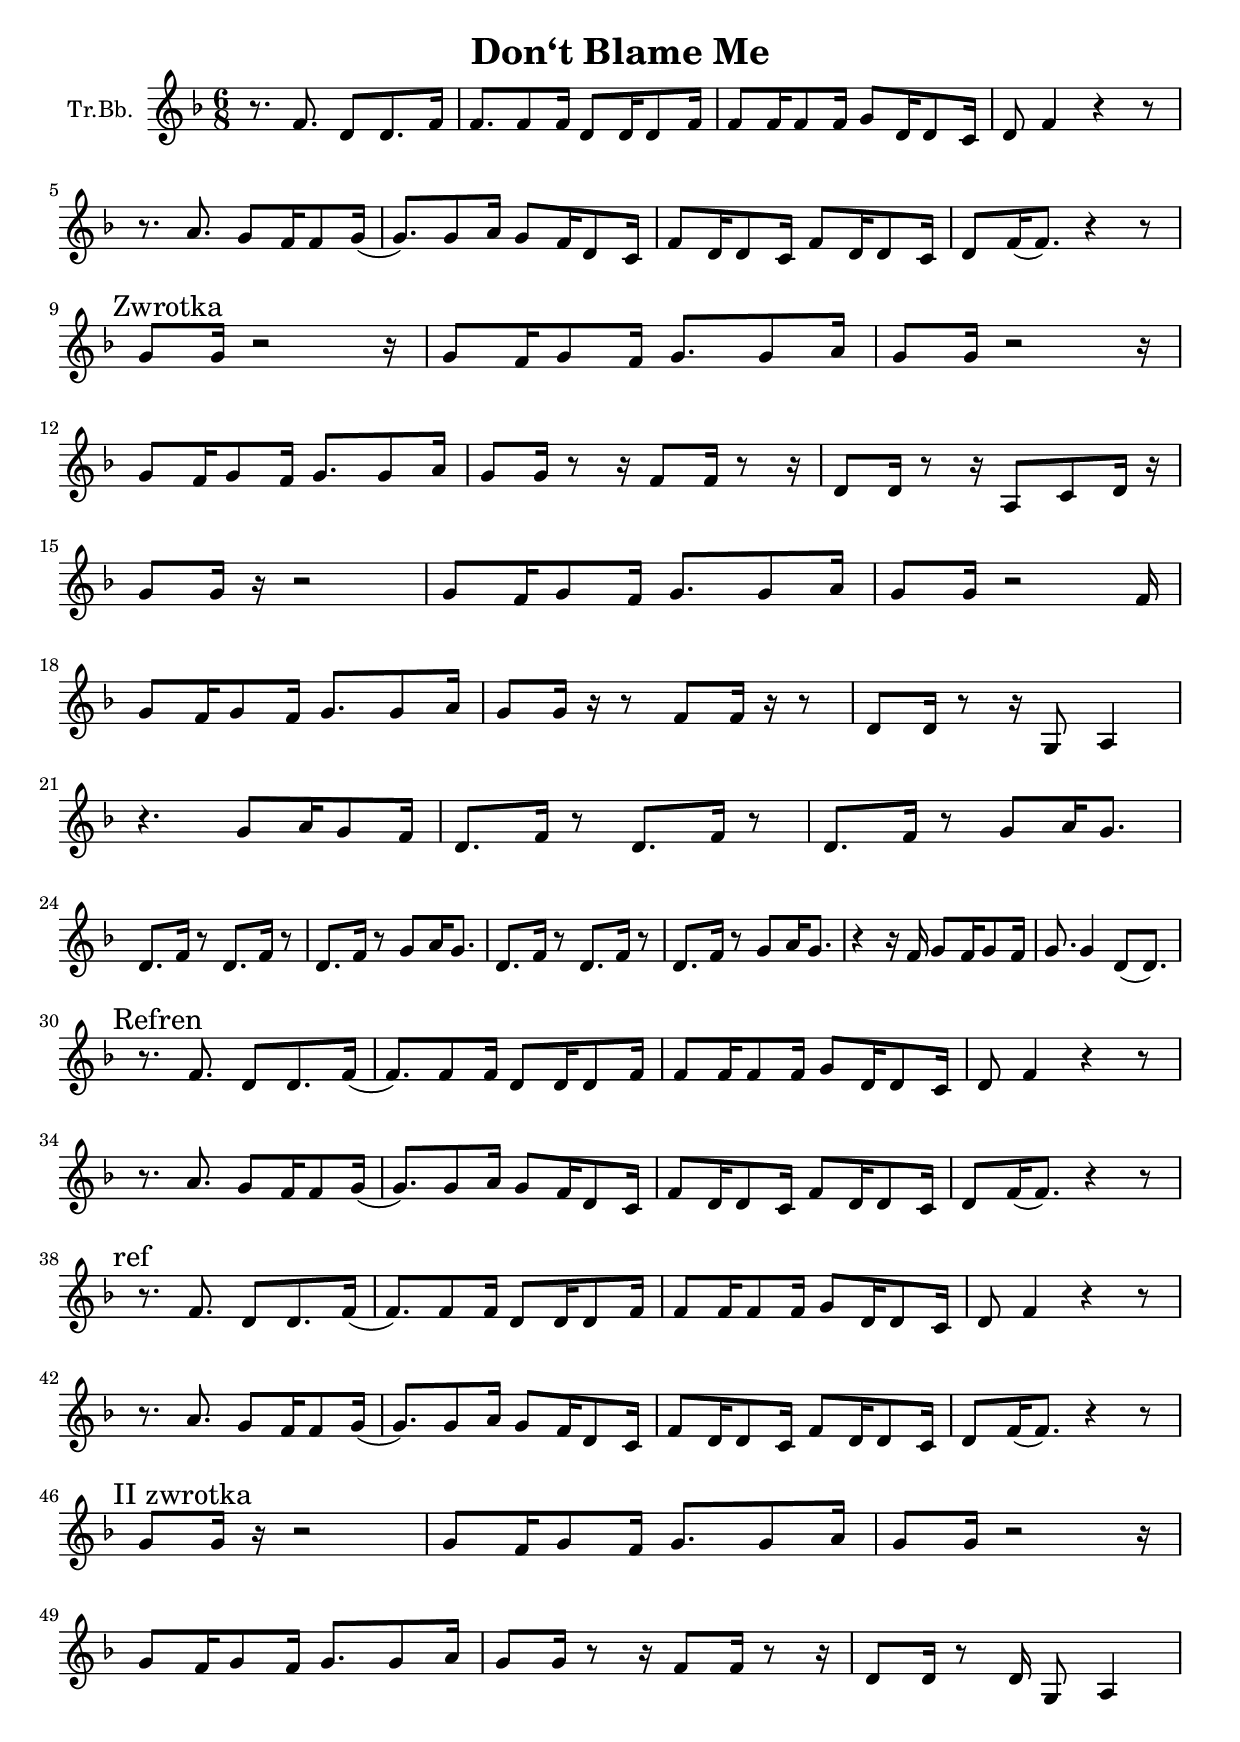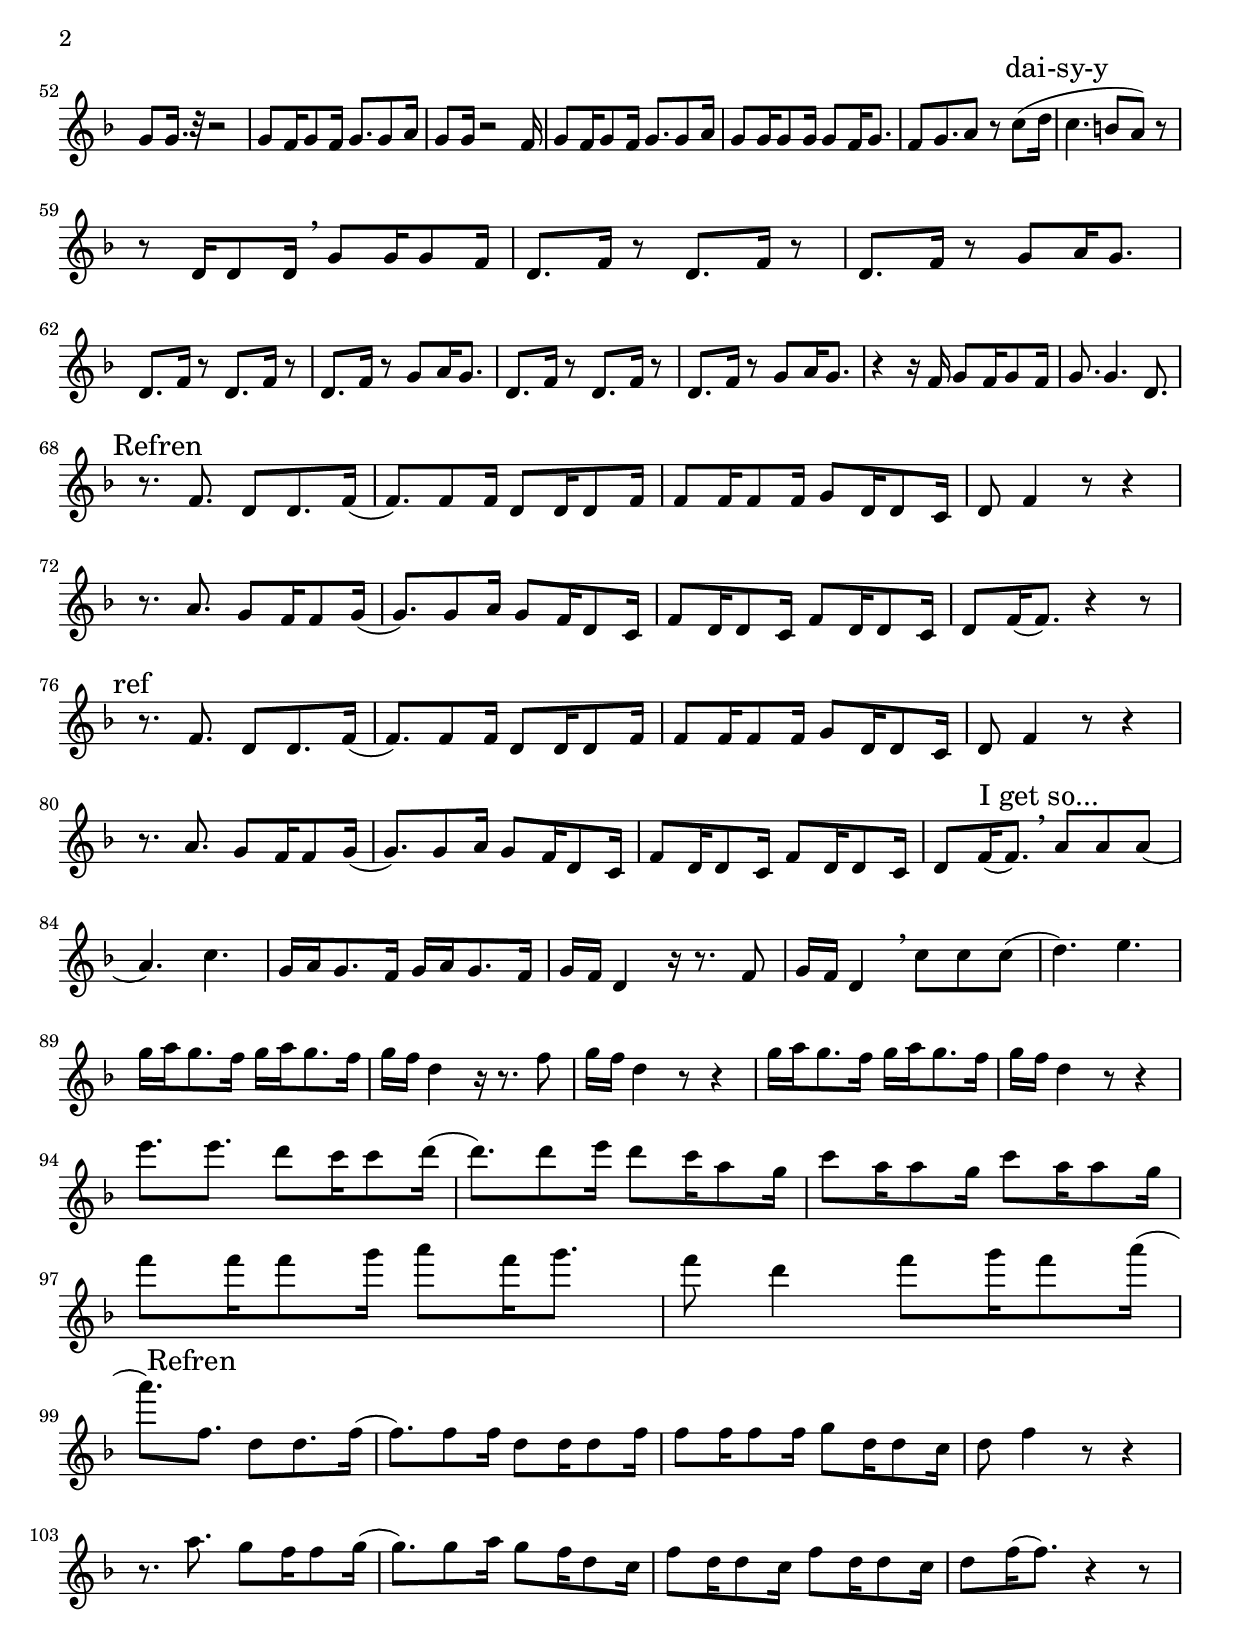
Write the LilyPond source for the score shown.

\version "2.18.2"

\header {
  title = "Don‘t Blame Me"
}

\paper {
  #(set-paper-size "a4")
}

global = {
  \key f \major
  \numericTimeSignature
  \time 6/8
}

trumpetBb = \relative c'' {
  \global
  \transposition es
  r8. f,8. d8 d8. f16 | f8. f8 f16 d8 d16 d8 f16 |
  f8 f16 f8 f16 g8 d16 d8 c16 | d8 f4 r4 r8 |
  \break
  r8. a8. g8 f16 f8 g16( |g8.) g8 a16 g8 f16 d8 c16 |
  f8 d16 d8 c16 f8 d16 d8 c16 | d8 f16 (f8.)  r4 r8|
  \break % a4
  \mark "Zwrotka"
  g8 g16 r2 r16 | g8 f16 g8 f16 g8. g8 a16 |
  g8 g16 r2 r16 | 
  \break
  g8 f16 g8 f16 g8. g8 a16 |
  g8 g16 r8 r16 f8 f16 r8 r16 | d8 d16 r8 r16 a8 c8 d16 r16 |
  \break
  g8 g16 r16 r2 | g8 f16 g8 f16 g8.g8 a16 |
  g8 g16 r2 f16 | 
  \break
  g8 f16 g8 f16 g8. g8 a16 |
  g8 g16 r16 r8 f8 f16 r16 r8 | d8 d16 r8 r16 g,8 a4 |
  \break
  r4. g'8 a16 g8 f16 | d8. f16 r8 d8. f16 r8 |
  d8. f16 r8 g8 a16 g8. | 
  \break
  d8. f16 r8 d8. f16 r8 | d8. f16 r8 g8 a16 g8. |
  d8. f16 r8 d8. f16 r8 | d8. f16 r8 g8 a16 g8. |
  r4 r16 f16 g8 f16 g8 f16 | g8. g4 d8( d8.)|
  \break
  \mark "Refren"
  r8. f8. d8 d8. f16 (|f8.) f8 f16 d8 d16 d8 f16 |
  f8 f16 f8 f16 g8 d16 d8 c16 | d8 f4 r4 r8 |
  \break
  r8. a8. g8 f16 f8 g16( |g8.) g8 a16 g8 f16 d8 c16 |
  f8 d16 d8 c16 f8 d16 d8 c16 | d8 f16 (f8.)  r4 r8|
  \break
  \mark "ref"
  r8. f8. d8 d8. f16 (|f8.) f8 f16 d8 d16 d8 f16 |
  f8 f16 f8 f16 g8 d16 d8 c16 | d8 f4 r4 r8 |
  \break
  r8. a8. g8 f16 f8 g16( |g8.) g8 a16 g8 f16 d8 c16 |
  f8 d16 d8 c16 f8 d16 d8 c16 | d8 f16 (f8.)  r4 r8|
  
  \break
  \mark "II zwrotka"
  % a17
  g8 g16 r16 r2 | g8 f16 g8 f16 g8. g8 a16 |
  g8 g16 r2 r16 | 
  % a18
  \break
  g8 f16 g8 f16 g8. g8 a16 |
  g8 g16 r8 r16 f8 f16 r8 r16 | d8 d16 r8 d16 g,8 a4 |
  % a19
  \break
  g'8 g16. r32 r2 | g8 f16 g8 f16 g8.g8 a16 | 
  g8 g16 r2 f16 | g8 f16 g8 f16 g8. g8 a16 |
  g8 g16 g8 g16 g8 f16 g8. | f8 g8. a8 r8 c8( d16 |
  \mark "dai-sy-y" c4. b8 a8) r8 |
  \break % a22
  r8 d,16 d8 d16 \breathe g8 g16 g8 f16 | 
  d8. f16 r8 d8. f16 r8 | d8. f16 r8 g8 a16 g8. |
  \break % a23 
  d8. f16 r8 d8. f16 r8 | d8. f16 r8 g8 a16 g8. |
  d8. f16 r8 d8. f16 r8 | d8. f16 r8 g8 a16 g8. |
  % a24
  r4 r16 f16 g8 f16 g8 f16 | g8. g4. d8. |
  \break
  \mark "Refren"
  r8. f8. d8 d8. f16 (| f8.) f8 f16 d8 d16 d8 f16 |
  f8 f16 f8 f16 g8 d16 d8 c16 | d8 f4 r8 r4 |
  \break
  r8. a8. g8 f16 f8 g16( |g8.) g8 a16 g8 f16 d8 c16 |
  f8 d16 d8 c16 f8 d16 d8 c16 | d8 f16 (f8.)  r4 r8|
  \break
  \mark "ref"
  r8. f8. d8 d8. f16 (| f8.) f8 f16 d8 d16 d8 f16 |
  f8 f16 f8 f16 g8 d16 d8 c16 | d8 f4 r8 r4 |
  \break
  r8. a8. g8 f16 f8 g16( |g8.) g8 a16 g8 f16 d8 c16 |
  f8 d16 d8 c16 f8 d16 d8 c16 | d8 f16 (f8.)
  \breathe \mark "I get so..."
  a8 a8 a8( | %{ a30 %} a4.) c4. |
  g16 a16 g8. f16 g16 a16 g8. f16 | g16 f16 d4 r16 r8.
  f8 | %{ a31 %} g16 f16 d4 \breathe c'8 c8 c8( | d4.) e4. |
  \break
  g16 a16 g8. f16 g16 a16 g8. f16 |
  % a32
  g16 f16 d4 r16 r8. f8 | %{ a31 %} g16 f16 d4 r8 r4 |
  g16 a16 g8. f16 g16 a16 g8. f16 |
  %{ a33 %} g16 f16 d4 r8 r4 |
  \break
  %{ przejście na sop %}
  e'8. e8. d8 c16 c8 d16 ( | d8.) d8 e16 d8 c16 a8 g16 |
  c8 a16 a8 g16 c8 a16 a8 g16 | %{ e8 g16 (g8.) r4. }%
  %{ powrót do T %}
  \break
  f'8 f16 f8 g16 a8 f16 g8. | f8 d4 f8 g16 f8 a16( |
  \break % a35
  a8.) \mark "Refren"
  f,8. d8 d8. f16 (| f8.) f8 f16 d8 d16 d8 f16 |
  f8 f16 f8 f16 g8 d16 d8 c16 | d8 f4 r8 r4 |
  \break
  r8. a8. g8 f16 f8 g16( |g8.) g8 a16 g8 f16 d8 c16 |
  f8 d16 d8 c16 f8 d16 d8 c16 | d8 f16 (f8.)  r4 r8|
}

\score {
  \new Staff \with {
    instrumentName = "Tr.Bb."
    midiInstrument = "trumpet"
  } \trumpetBb
  \layout { }
  \midi {
    \tempo 4=60
  }
}
